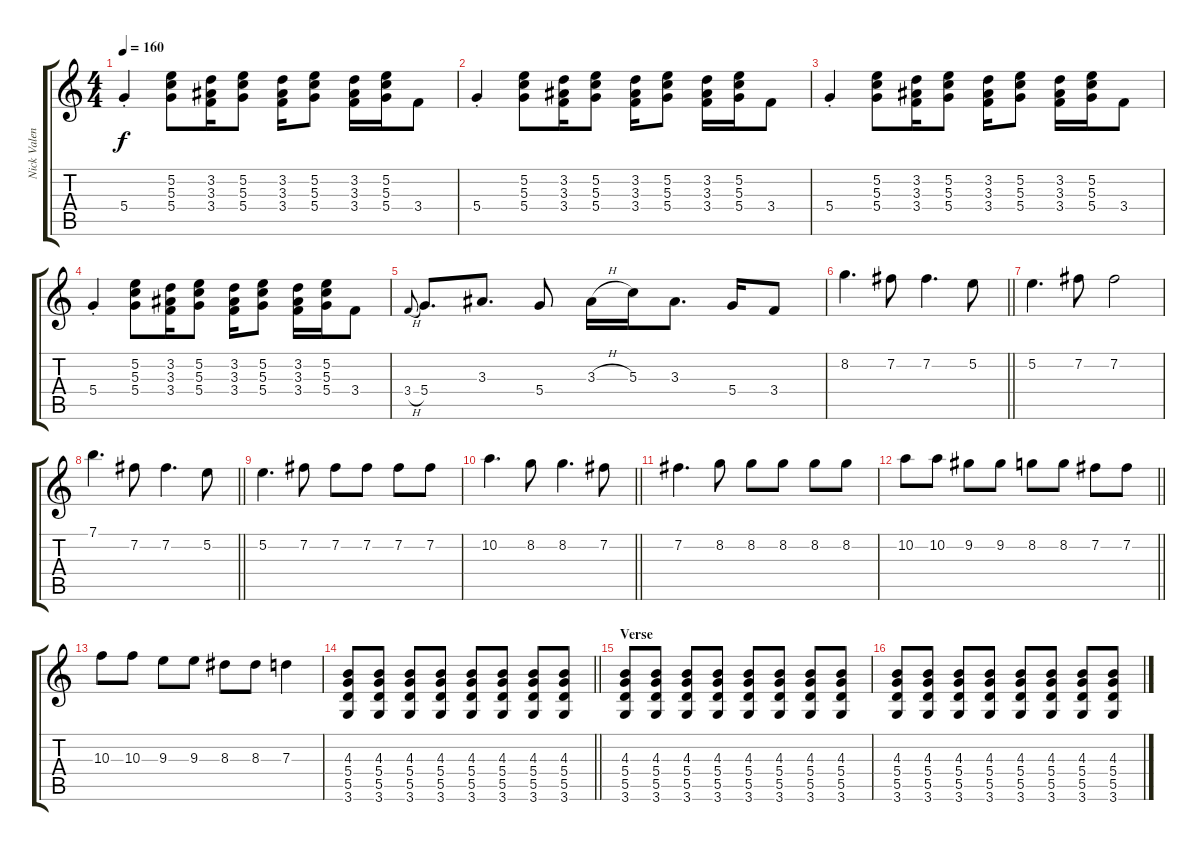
\track ("Nick Valensi" "Nick Valen") {instrument overdrivenguitar}
\staff {score tabs}
\tuning (E4 B3 G3 D3 A2 E2) {hide}
\ts (4 4)
\tempo 160
\clef g2
\ks c
5.4{st}.4{dy f} (5.2 5.3 5.4).8 (3.2 3.3 3.4).16 (5.2 5.3 5.4).8 (3.2 3.3 3.4).16 (5.2 5.3 5.4).8 (3.2 3.3 3.4).16 (5.2 5.3 5.4).16 3.4.8 |
5.4{st}.4 (5.2 5.3 5.4).8 (3.2 3.3 3.4).16 (5.2 5.3 5.4).8 (3.2 3.3 3.4).16 (5.2 5.3 5.4).8 (3.2 3.3 3.4).16 (5.2 5.3 5.4).16 3.4.8 |
5.4{st}.4 (5.2 5.3 5.4).8 (3.2 3.3 3.4).16 (5.2 5.3 5.4).8 (3.2 3.3 3.4).16 (5.2 5.3 5.4).8 (3.2 3.3 3.4).16 (5.2 5.3 5.4).16 3.4.8 |
5.4{st}.4 (5.2 5.3 5.4).8 (3.2 3.3 3.4).16 (5.2 5.3 5.4).8 (3.2 3.3 3.4).16 (5.2 5.3 5.4).8 (3.2 3.3 3.4).16 (5.2 5.3 5.4).16 3.4.8 |
3.4{h}.8{gr onbeat} 5.4.8{d} 3.3.8{d} 5.4.8 3.3{h}.16 5.3.16 3.3.8{d} 5.4.16 3.4.8 |
\barLineRight lightlight
8.2.4{d} 7.2.8 7.2.4{d} 5.2.8 |
5.2.4{d} 7.2.8 7.2.2 |
\barLineRight lightlight
7.1.4{d} 7.2.8 7.2.4{d} 5.2.8 |
5.2.4{d} 7.2.8 7.2.8 7.2.8 7.2.8 7.2.8 |
\barLineRight lightlight
10.2.4{d} 8.2.8 8.2.4{d} 7.2.8 |
7.2.4{d} 8.2.8 8.2.8 8.2.8 8.2.8 8.2.8 |
\barLineRight lightlight
10.2.8 10.2.8 9.2.8 9.2.8 8.2.8 8.2.8 7.2.8 7.2.8 |
10.3.8 10.3.8 9.3.8 9.3.8 8.3.8 8.3.8 7.3.4 |
\barLineRight lightlight
(4.3 5.4 5.5 3.6).8 (4.3 5.4 5.5 3.6).8 (4.3 5.4 5.5 3.6).8 (4.3 5.4 5.5 3.6).8 (4.3 5.4 5.5 3.6).8 (4.3 5.4 5.5 3.6).8 (4.3 5.4 5.5 3.6).8 (4.3 5.4 5.5 3.6).8 |
\section ("" "Verse")
(4.3 5.4 5.5 3.6).8 (4.3 5.4 5.5 3.6).8 (4.3 5.4 5.5 3.6).8 (4.3 5.4 5.5 3.6).8 (4.3 5.4 5.5 3.6).8 (4.3 5.4 5.5 3.6).8 (4.3 5.4 5.5 3.6).8 (4.3 5.4 5.5 3.6).8 |
(4.3 5.4 5.5 3.6).8 (4.3 5.4 5.5 3.6).8 (4.3 5.4 5.5 3.6).8 (4.3 5.4 5.5 3.6).8 (4.3 5.4 5.5 3.6).8 (4.3 5.4 5.5 3.6).8 (4.3 5.4 5.5 3.6).8 (4.3 5.4 5.5 3.6).8
